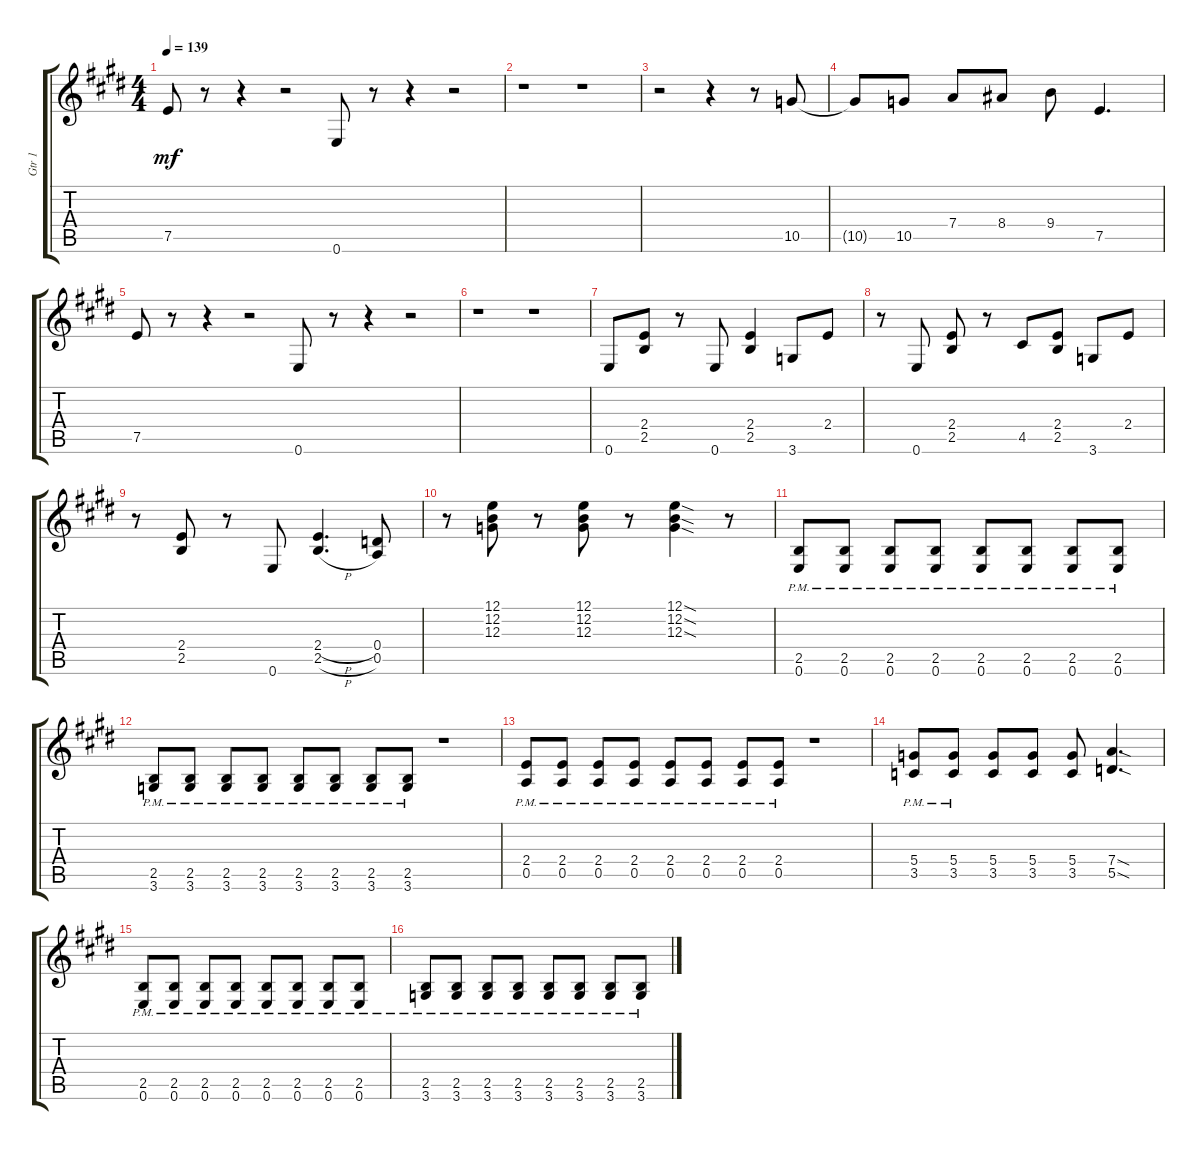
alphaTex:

\track ("Gtr 1" "Gtr 1") {instrument acousticgrandpiano}
\staff {score tabs}
\tuning (E4 B3 G3 D4 A3 E3) {hide}
\ts (4 4)
\tempo 139
\clef g2
\ks e
7.5.8{dy mf} r.8 r.4 r.2 0.6.8 r.8 r.4 r.2 |
r.1 r.1 |
r.2 r.4 r.8 10.5.8 |
10.5{t}.8 10.5.8 7.4.8 8.4.8 9.4.8 7.5.4{d} |
7.5.8 r.8 r.4 r.2 0.6.8 r.8 r.4 r.2 |
r.1 r.1 |
0.6.8 (2.4 2.5).8 r.8 0.6.8 (2.4 2.5).4 3.6.8 2.4.8 |
r.8 0.6.8 (2.4 2.5).8 r.8 4.5.8 (2.4 2.5).8 3.6.8 2.4.8 |
r.8 (2.4 2.5).8 r.8 0.6.8 (2.4{h} 2.5{h}).4{d} (0.4 0.5).8 |
r.8 (12.1 12.2 12.3).8 r.8 (12.1 12.2 12.3).8 r.8 (12.1{sod} 12.2{sod} 12.3{sod}).4 r.8 |
(2.5{pm} 0.6{pm}).8 (2.5{pm} 0.6{pm}).8 (2.5{pm} 0.6{pm}).8 (2.5{pm} 0.6{pm}).8 (2.5{pm} 0.6{pm}).8 (2.5{pm} 0.6{pm}).8 (2.5{pm} 0.6{pm}).8 (2.5{pm} 0.6{pm}).8 |
(2.5{pm} 3.6{pm}).8 (2.5{pm} 3.6{pm}).8 (2.5{pm} 3.6{pm}).8 (2.5{pm} 3.6{pm}).8 (2.5{pm} 3.6{pm}).8 (2.5{pm} 3.6{pm}).8 (2.5{pm} 3.6{pm}).8 (2.5{pm} 3.6{pm}).8 r.1 |
(2.4{pm} 0.5{pm}).8 (2.4{pm} 0.5{pm}).8 (2.4{pm} 0.5{pm}).8 (2.4{pm} 0.5{pm}).8 (2.4{pm} 0.5{pm}).8 (2.4{pm} 0.5{pm}).8 (2.4{pm} 0.5{pm}).8 (2.4{pm} 0.5{pm}).8 r.1 |
(5.4{pm} 3.5{pm}).8 (5.4{pm} 3.5{pm}).8 (5.4 3.5).8 (5.4 3.5).8 (5.4 3.5).8 (7.4{sod} 5.5{sod}).4{d} |
(2.5{pm} 0.6{pm}).8 (2.5{pm} 0.6{pm}).8 (2.5{pm} 0.6{pm}).8 (2.5{pm} 0.6{pm}).8 (2.5{pm} 0.6{pm}).8 (2.5{pm} 0.6{pm}).8 (2.5{pm} 0.6{pm}).8 (2.5{pm} 0.6{pm}).8 |
(2.5{pm} 3.6{pm}).8 (2.5{pm} 3.6{pm}).8 (2.5{pm} 3.6{pm}).8 (2.5{pm} 3.6{pm}).8 (2.5{pm} 3.6{pm}).8 (2.5{pm} 3.6{pm}).8 (2.5{pm} 3.6{pm}).8 (2.5{pm} 3.6{pm}).8
